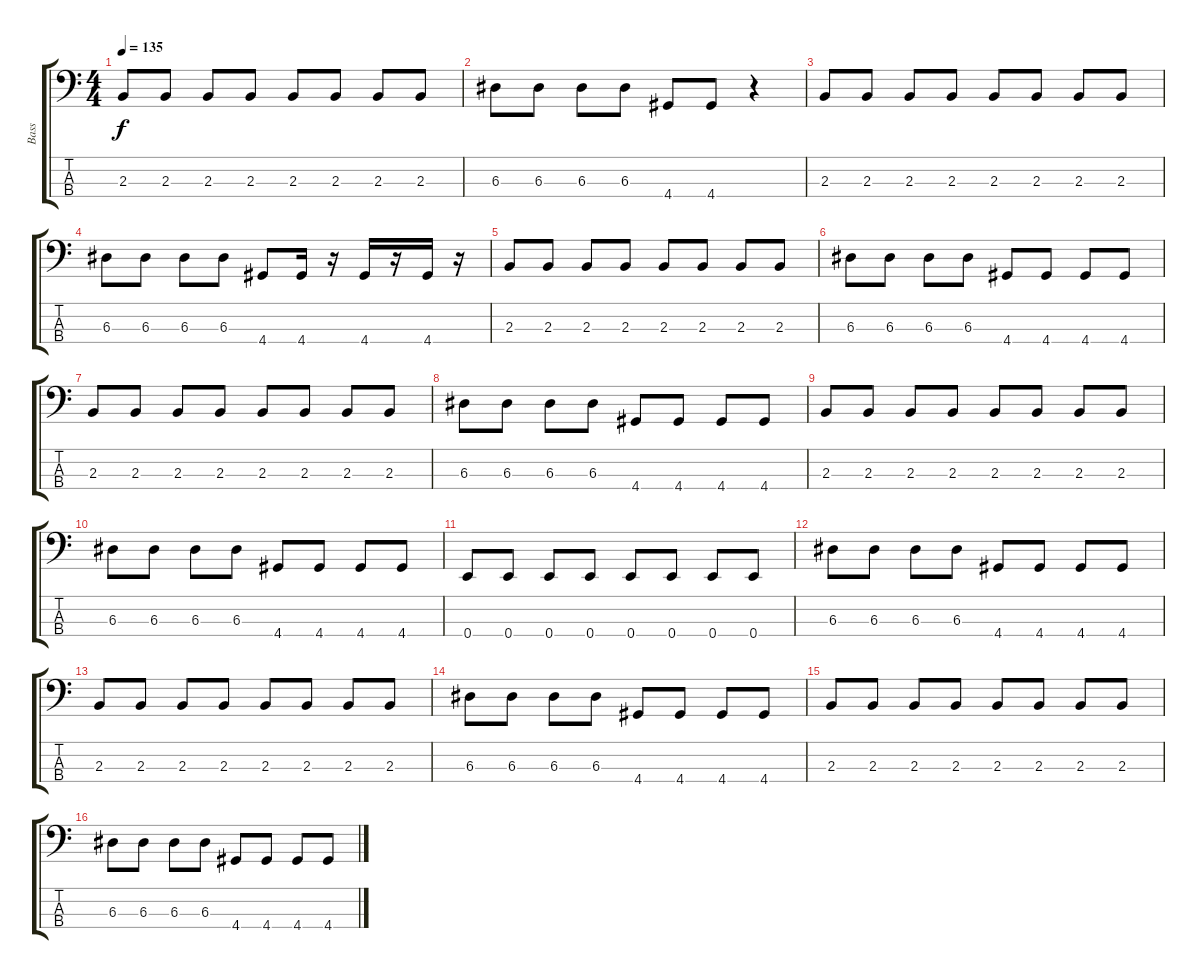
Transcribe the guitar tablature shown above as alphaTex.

\track ("Bass" "Bass") {instrument electricbassfinger}
\staff {score tabs}
\tuning (G2 D2 A1 E1) {hide}
\ts (4 4)
\tempo 135
\clef f4
\ks c
2.3.8{dy f} 2.3.8 2.3.8 2.3.8 2.3.8 2.3.8 2.3.8 2.3.8 |
6.3.8 6.3.8 6.3.8 6.3.8 4.4.8 4.4.8 r.4 |
2.3.8 2.3.8 2.3.8 2.3.8 2.3.8 2.3.8 2.3.8 2.3.8 |
6.3.8 6.3.8 6.3.8 6.3.8 4.4.8 4.4.16 r.16 4.4.16 r.16 4.4.16 r.16 |
2.3.8 2.3.8 2.3.8 2.3.8 2.3.8 2.3.8 2.3.8 2.3.8 |
6.3.8 6.3.8 6.3.8 6.3.8 4.4.8 4.4.8 4.4.8 4.4.8 |
2.3.8 2.3.8 2.3.8 2.3.8 2.3.8 2.3.8 2.3.8 2.3.8 |
6.3.8 6.3.8 6.3.8 6.3.8 4.4.8 4.4.8 4.4.8 4.4.8 |
2.3.8 2.3.8 2.3.8 2.3.8 2.3.8 2.3.8 2.3.8 2.3.8 |
6.3.8 6.3.8 6.3.8 6.3.8 4.4.8 4.4.8 4.4.8 4.4.8 |
0.4.8 0.4.8 0.4.8 0.4.8 0.4.8 0.4.8 0.4.8 0.4.8 |
6.3.8 6.3.8 6.3.8 6.3.8 4.4.8 4.4.8 4.4.8 4.4.8 |
2.3.8 2.3.8 2.3.8 2.3.8 2.3.8 2.3.8 2.3.8 2.3.8 |
6.3.8 6.3.8 6.3.8 6.3.8 4.4.8 4.4.8 4.4.8 4.4.8 |
2.3.8 2.3.8 2.3.8 2.3.8 2.3.8 2.3.8 2.3.8 2.3.8 |
6.3.8 6.3.8 6.3.8 6.3.8 4.4.8 4.4.8 4.4.8 4.4.8
